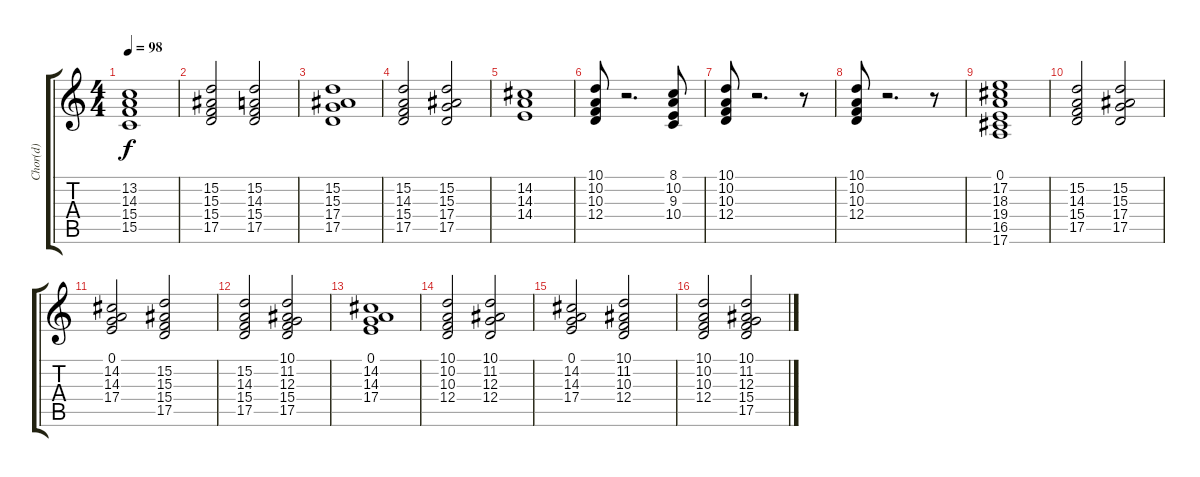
\track ("Chor(d)" "Chor(d)") {instrument synthvoice}
\staff {score tabs}
\tuning (E4 B3 G3 D3 A2 E2) {hide}
\ts (4 4)
\tempo 98
\clef g2
\ks c
(13.2 14.3 15.4 15.5).1{dy f} |
(15.2 15.3 15.4 17.5).2 (15.2 14.3 15.4 17.5).2 |
(15.2 15.3 17.4 17.5).1 |
(15.2 14.3 15.4 17.5).2 (15.2 15.3 17.4 17.5).2 |
(14.2 14.3 14.4).1 |
(10.1 10.2 10.3 12.4).8 r.2{d} (8.1 10.2 9.3 10.4).8 |
(10.1 10.2 10.3 12.4).8 r.2{d} r.8 |
(10.1 10.2 10.3 12.4).8 r.2{d} r.8 |
(0.1 17.2 18.3 19.4 16.5 17.6).1 |
(15.2 14.3 15.4 17.5).2 (15.2 15.3 17.4 17.5).2 |
(0.1 14.2 14.3 17.4).2 (15.2 15.3 15.4 17.5).2 |
(15.2 14.3 15.4 17.5).2 (10.1 11.2 12.3 15.4 17.5).2 |
(0.1 14.2 14.3 17.4).1 |
(10.1 10.2 10.3 12.4).2 (10.1 11.2 12.3 12.4).2 |
(0.1 14.2 14.3 17.4).2 (10.1 11.2 10.3 12.4).2 |
(10.1 10.2 10.3 12.4).2 (10.1 11.2 12.3 15.4 17.5).2
